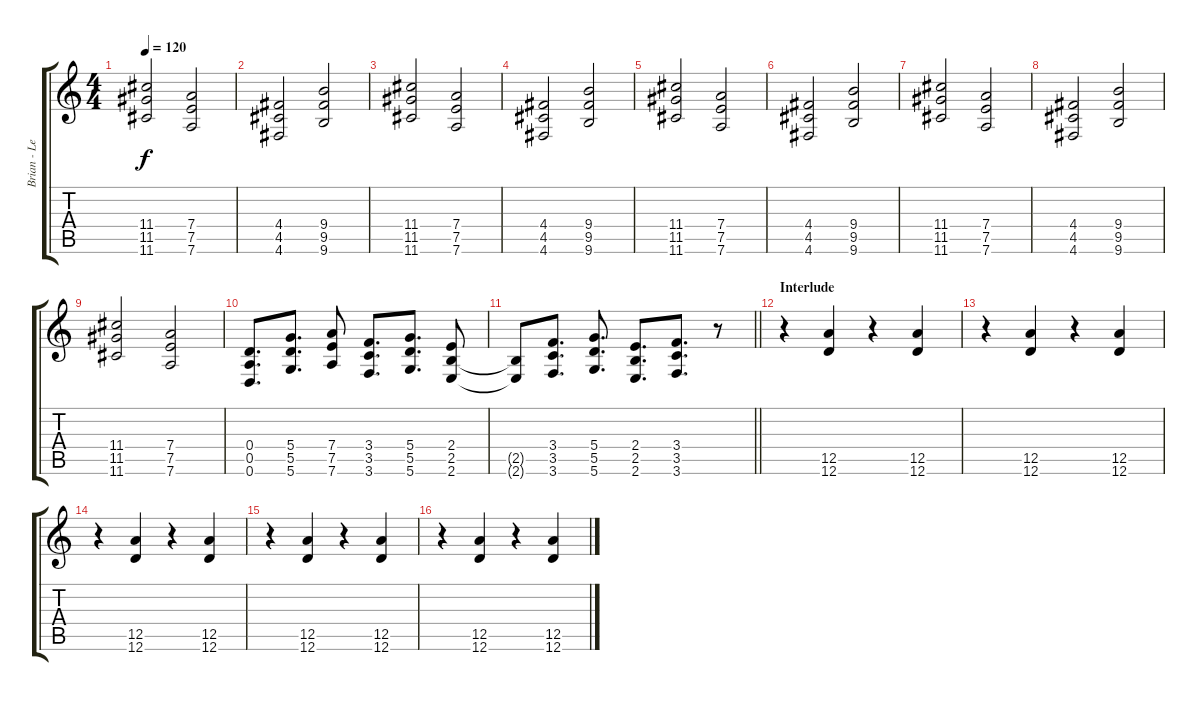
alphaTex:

\track ("Brian - Lead Guitar" "Brian - Le") {instrument electricguitarjazz}
\staff {score tabs}
\tuning (E4 B3 G3 D3 A2 D2) {hide}
\ts (4 4)
\tempo 120
\clef g2
\ks c
(11.4 11.5 11.6).2{dy f} (7.4 7.5 7.6).2 |
(4.4 4.5 4.6).2 (9.4 9.5 9.6).2 |
(11.4 11.5 11.6).2 (7.4 7.5 7.6).2 |
(4.4 4.5 4.6).2 (9.4 9.5 9.6).2 |
(11.4 11.5 11.6).2 (7.4 7.5 7.6).2 |
(4.4 4.5 4.6).2 (9.4 9.5 9.6).2 |
(11.4 11.5 11.6).2 (7.4 7.5 7.6).2 |
(4.4 4.5 4.6).2 (9.4 9.5 9.6).2 |
(11.4 11.5 11.6).2 (7.4 7.5 7.6).2 |
(0.4 0.5 0.6).8{d} (5.4 5.5 5.6).8{d} (7.4 7.5 7.6).8 (3.4 3.5 3.6).8{d} (5.4 5.5 5.6).8{d} (2.4 2.5 2.6).8 |
\barLineRight lightlight
(2.5{t} 2.6{t}).8 (3.4 3.5 3.6).8{d} (5.4 5.5 5.6).8{d} (2.4 2.5 2.6).8{d} (3.4 3.5 3.6).8{d} r.8 |
\section ("" "Interlude")
r.4{volume 12 instrument electricguitarjazz} (12.5 12.6).4 r.4 (12.5 12.6).4 |
r.4 (12.5 12.6).4 r.4 (12.5 12.6).4 |
r.4 (12.5 12.6).4 r.4 (12.5 12.6).4 |
r.4 (12.5 12.6).4 r.4 (12.5 12.6).4 |
r.4 (12.5 12.6).4 r.4 (12.5 12.6).4
